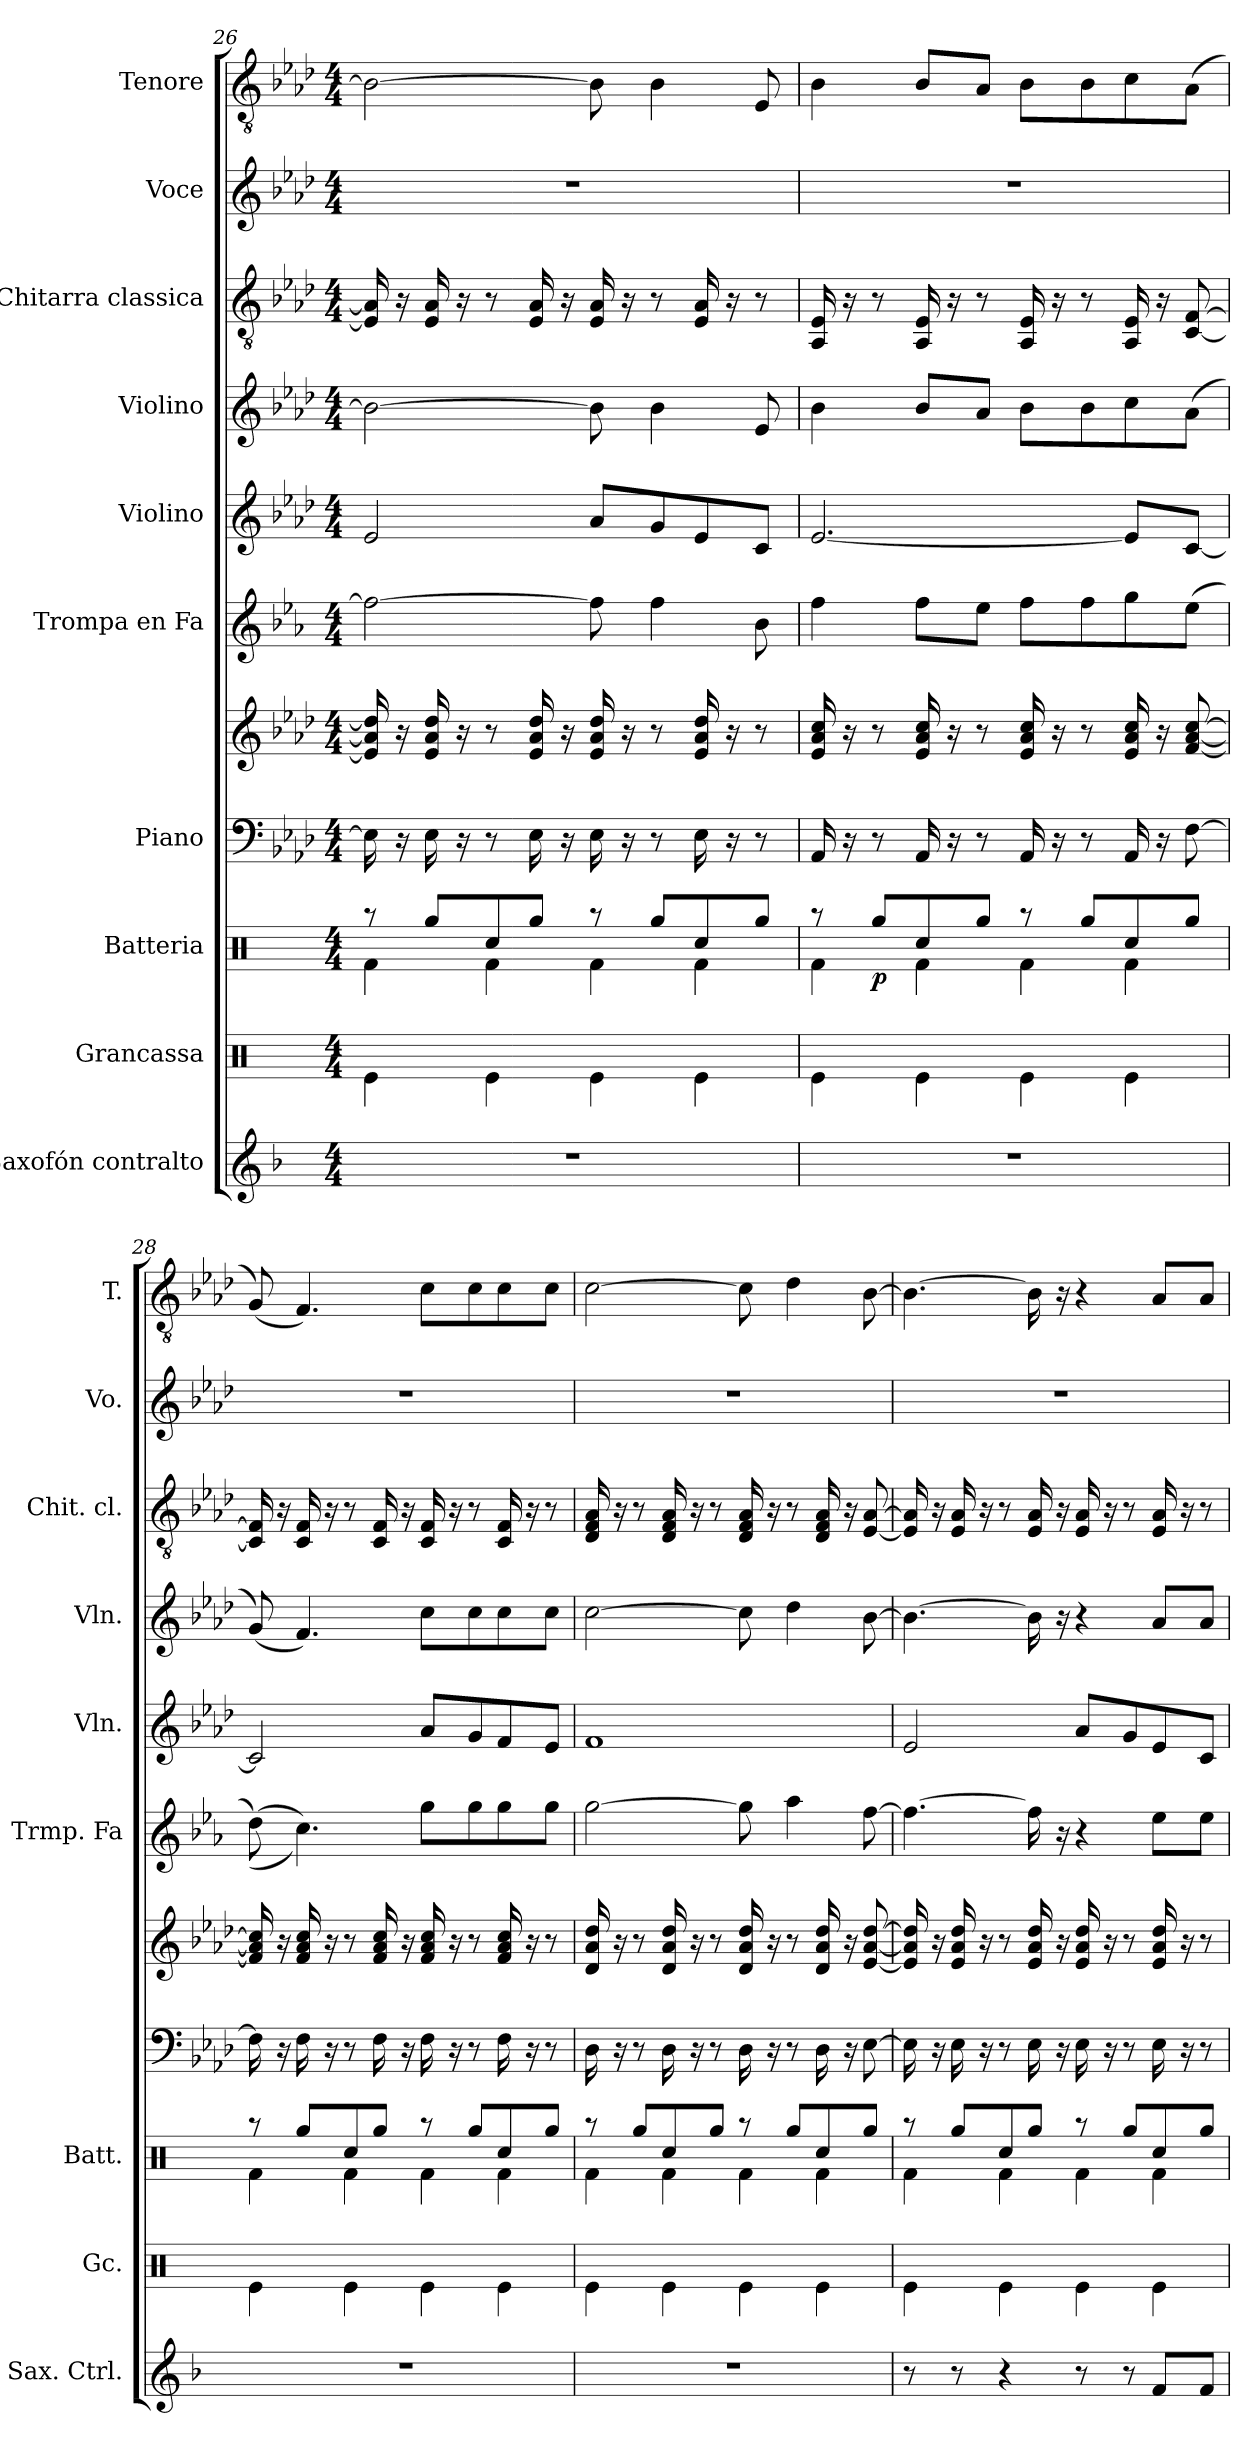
**kern	**kern	**kern	**dynam	**kern	**kern	**kern	**kern	**kern	**kern	**kern	**kern
*part10	*part9	*part8	*part8	*part7	*part7	*part6	*part5	*part4	*part3	*part2	*part1
*staff11	*staff10	*staff9	*staff9	*staff8	*staff7	*staff6	*staff5	*staff4	*staff3	*staff2	*staff1
*I"Saxofón contralto	*I"Grancassa	*I"Batteria	*	*I"Piano	*	*I"Trompa en Fa	*I"Violino	*I"Violino	*I"Chitarra classica	*I"Voce	*I"Tenore
*I'Sax. Ctrl.	*I'Gc.	*I'Batt.	*	*	*	*I'Trmp. Fa	*I'Vln.	*I'Vln.	*I'Chit. cl.	*I'Vo.	*I'T.
*clefG2	*clefX	*clefX	*	*clefF4	*clefG2	*clefG2	*clefG2	*clefG2	*clefGv2	*clefG2	*clefGv2
*ITrd5c9	*	*	*	*	*	*ITrd4c7	*	*	*	*	*
*k[b-e-a-d-]	*k[]	*k[]	*	*k[b-e-a-d-]	*k[b-e-a-d-]	*k[b-e-a-d-]	*k[b-e-a-d-]	*k[b-e-a-d-]	*k[b-e-a-d-]	*k[b-e-a-d-]	*k[b-e-a-d-]
*M4/4	*M4/4	*M4/4	*	*M4/4	*M4/4	*M4/4	*M4/4	*M4/4	*M4/4	*M4/4	*M4/4
=26	=26	=26	=26	=26	=26	=26	=26	=26	=26	=26	=26
*	*	*^	*	*	*	*	*	*	*	*	*
1r	4Re\	8r	4Rf\	.	16E-\]	16e-/] 16a-/] 16dd-/]	2b-\_	2e-/	2b-\_	16E-/] 16A-/]	1r	2B-\_
.	.	.	.	.	16r	16r	.	.	.	16r	.	.
.	.	8Rgg/L	.	.	16E-\	16e-/ 16a-/ 16dd-/	.	.	.	16E-/ 16A-/	.	.
.	.	.	.	.	16r	16r	.	.	.	16r	.	.
.	4Re\	8Rcc/	4Rf\	.	8r	8r	.	.	.	8r	.	.
.	.	8Rgg/J	.	.	16E-\	16e-/ 16a-/ 16dd-/	.	.	.	16E-/ 16A-/	.	.
.	.	.	.	.	16r	16r	.	.	.	16r	.	.
.	4Re\	8r	4Rf\	.	16E-\	16e-/ 16a-/ 16dd-/	8b-\]	8a-/L	8b-\]	16E-/ 16A-/	.	8B-\]
.	.	.	.	.	16r	16r	.	.	.	16r	.	.
.	.	8Rgg/L	.	.	8r	8r	4b-\	8g/	4b-\	8r	.	4B-\
.	4Re\	8Rcc/	4Rf\	.	16E-\	16e-/ 16a-/ 16dd-/	.	8e-/	.	16E-/ 16A-/	.	.
.	.	.	.	.	16r	16r	.	.	.	16r	.	.
.	.	8Rgg/J	.	.	8r	8r	8e-\	8c/J	8e-/	8r	.	8E-/
!!LO:PB:g=z
=27	=27	=27	=27	=27	=27	=27	=27	=27	=27	=27	=27	=27
1r	4Re\	8r	4Rf\	.	16AA-/	16e-/ 16a-/ 16cc/	4b-\	[2.e-/	4b-\	16AA-/ 16E-/	1r	4B-\
.	.	.	.	.	16r	16r	.	.	.	16r	.	.
!	!	!	!	!LO:DY:b	!	!	!	!	!	!	!	!
.	.	8Rgg/L	.	p	8r	8r	.	.	.	8r	.	.
.	4Re\	8Rcc/	4Rf\	.	16AA-/	16e-/ 16a-/ 16cc/	8b-\L	.	8b-/L	16AA-/ 16E-/	.	8B-/L
.	.	.	.	.	16r	16r	.	.	.	16r	.	.
.	.	8Rgg/J	.	.	8r	8r	8a-\J	.	8a-/J	8r	.	8A-/J
.	4Re\	8r	4Rf\	.	16AA-/	16e-/ 16a-/ 16cc/	8b-\L	.	8b-\L	16AA-/ 16E-/	.	8B-\L
.	.	.	.	.	16r	16r	.	.	.	16r	.	.
.	.	8Rgg/L	.	.	8r	8r	8b-\	.	8b-\	8r	.	8B-\
.	4Re\	8Rcc/	4Rf\	.	16AA-/	16e-/ 16a-/ 16cc/	8cc\	8e-/L]	8cc\	16AA-/ 16E-/	.	8c\
.	.	.	.	.	16r	16r	.	.	.	16r	.	.
.	.	8Rgg/J	.	.	[8F\	[8f/ [8a-/ [8cc/	(8a-\J	[8c/J	(8a-\J	[8C/ [8F/	.	(8A-\J
=28	=28	=28	=28	=28	=28	=28	=28	=28	=28	=28	=28	=28
1r	4Re\	8r	4Rf\	.	16F\]	16f/] 16a-/] 16cc/]	((8g\)	2c/]	(8g/)	16C/] 16F/]	1r	(8G/)
.	.	.	.	.	16r	16r	.	.	.	16r	.	.
.	.	8Rgg/L	.	.	16F\	16f/ 16a-/ 16cc/	4.f\))	.	4.f/)	16C/ 16F/	.	4.F/)
.	.	.	.	.	16r	16r	.	.	.	16r	.	.
.	4Re\	8Rcc/	4Rf\	.	8r	8r	.	.	.	8r	.	.
.	.	8Rgg/J	.	.	16F\	16f/ 16a-/ 16cc/	.	.	.	16C/ 16F/	.	.
.	.	.	.	.	16r	16r	.	.	.	16r	.	.
.	4Re\	8r	4Rf\	.	16F\	16f/ 16a-/ 16cc/	8cc\L	8a-/L	8cc\L	16C/ 16F/	.	8c\L
.	.	.	.	.	16r	16r	.	.	.	16r	.	.
.	.	8Rgg/L	.	.	8r	8r	8cc\	8g/	8cc\	8r	.	8c\
.	4Re\	8Rcc/	4Rf\	.	16F\	16f/ 16a-/ 16cc/	8cc\	8f/	8cc\	16C/ 16F/	.	8c\
.	.	.	.	.	16r	16r	.	.	.	16r	.	.
.	.	8Rgg/J	.	.	8r	8r	8cc\J	8e-/J	8cc\J	8r	.	8c\J
!!LO:PB:g=z
=29	=29	=29	=29	=29	=29	=29	=29	=29	=29	=29	=29	=29
1r	4Re\	8r	4Rf\	.	16D-\	16d-/ 16a-/ 16dd-/	[2cc\	1f	[2cc\	16D-/ 16F/ 16A-/	1r	[2c\
.	.	.	.	.	16r	16r	.	.	.	16r	.	.
.	.	8Rgg/L	.	.	8r	8r	.	.	.	8r	.	.
.	4Re\	8Rcc/	4Rf\	.	16D-\	16d-/ 16a-/ 16dd-/	.	.	.	16D-/ 16F/ 16A-/	.	.
.	.	.	.	.	16r	16r	.	.	.	16r	.	.
.	.	8Rgg/J	.	.	8r	8r	.	.	.	8r	.	.
.	4Re\	8r	4Rf\	.	16D-\	16d-/ 16a-/ 16dd-/	8cc\]	.	8cc\]	16D-/ 16F/ 16A-/	.	8c\]
.	.	.	.	.	16r	16r	.	.	.	16r	.	.
.	.	8Rgg/L	.	.	8r	8r	4dd-\	.	4dd-\	8r	.	4d-\
.	4Re\	8Rcc/	4Rf\	.	16D-\	16d-/ 16a-/ 16dd-/	.	.	.	16D-/ 16F/ 16A-/	.	.
.	.	.	.	.	16r	16r	.	.	.	16r	.	.
.	.	8Rgg/J	.	.	[8E-\	[8e-/ [8a-/ [8dd-/	[8b-\	.	[8b-\	[8E-/ [8A-/	.	[8B-\
=30	=30	=30	=30	=30	=30	=30	=30	=30	=30	=30	=30	=30
8r	4Re\	8r	4Rf\	.	16E-\]	16e-/] 16a-/] 16dd-/]	4.b-\_	2e-/	4.b-\_	16E-/] 16A-/]	1r	4.B-\_
.	.	.	.	.	16r	16r	.	.	.	16r	.	.
8r	.	8Rgg/L	.	.	16E-\	16e-/ 16a-/ 16dd-/	.	.	.	16E-/ 16A-/	.	.
.	.	.	.	.	16r	16r	.	.	.	16r	.	.
4r	4Re\	8Rcc/	4Rf\	.	8r	8r	.	.	.	8r	.	.
.	.	8Rgg/J	.	.	16E-\	16e-/ 16a-/ 16dd-/	16b-\]	.	16b-\]	16E-/ 16A-/	.	16B-\]
.	.	.	.	.	16r	16r	16r	.	16r	16r	.	16r
8r	4Re\	8r	4Rf\	.	16E-\	16e-/ 16a-/ 16dd-/	4r	8a-/L	4r	16E-/ 16A-/	.	4r
.	.	.	.	.	16r	16r	.	.	.	16r	.	.
8r	.	8Rgg/L	.	.	8r	8r	.	8g/	.	8r	.	.
8A-/L	4Re\	8Rcc/	4Rf\	.	16E-\	16e-/ 16a-/ 16dd-/	8a-\L	8e-/	8a-/L	16E-/ 16A-/	.	8A-/L
.	.	.	.	.	16r	16r	.	.	.	16r	.	.
8A-/J	.	8Rgg/J	.	.	8r	8r	8a-\J	8c/J	8a-/J	8r	.	8A-/J
*	*	*v	*v	*	*	*	*	*	*	*	*	*
=	=	=	=	=	=	=	=	=	=	=	=
*-	*-	*-	*-	*-	*-	*-	*-	*-	*-	*-	*-
